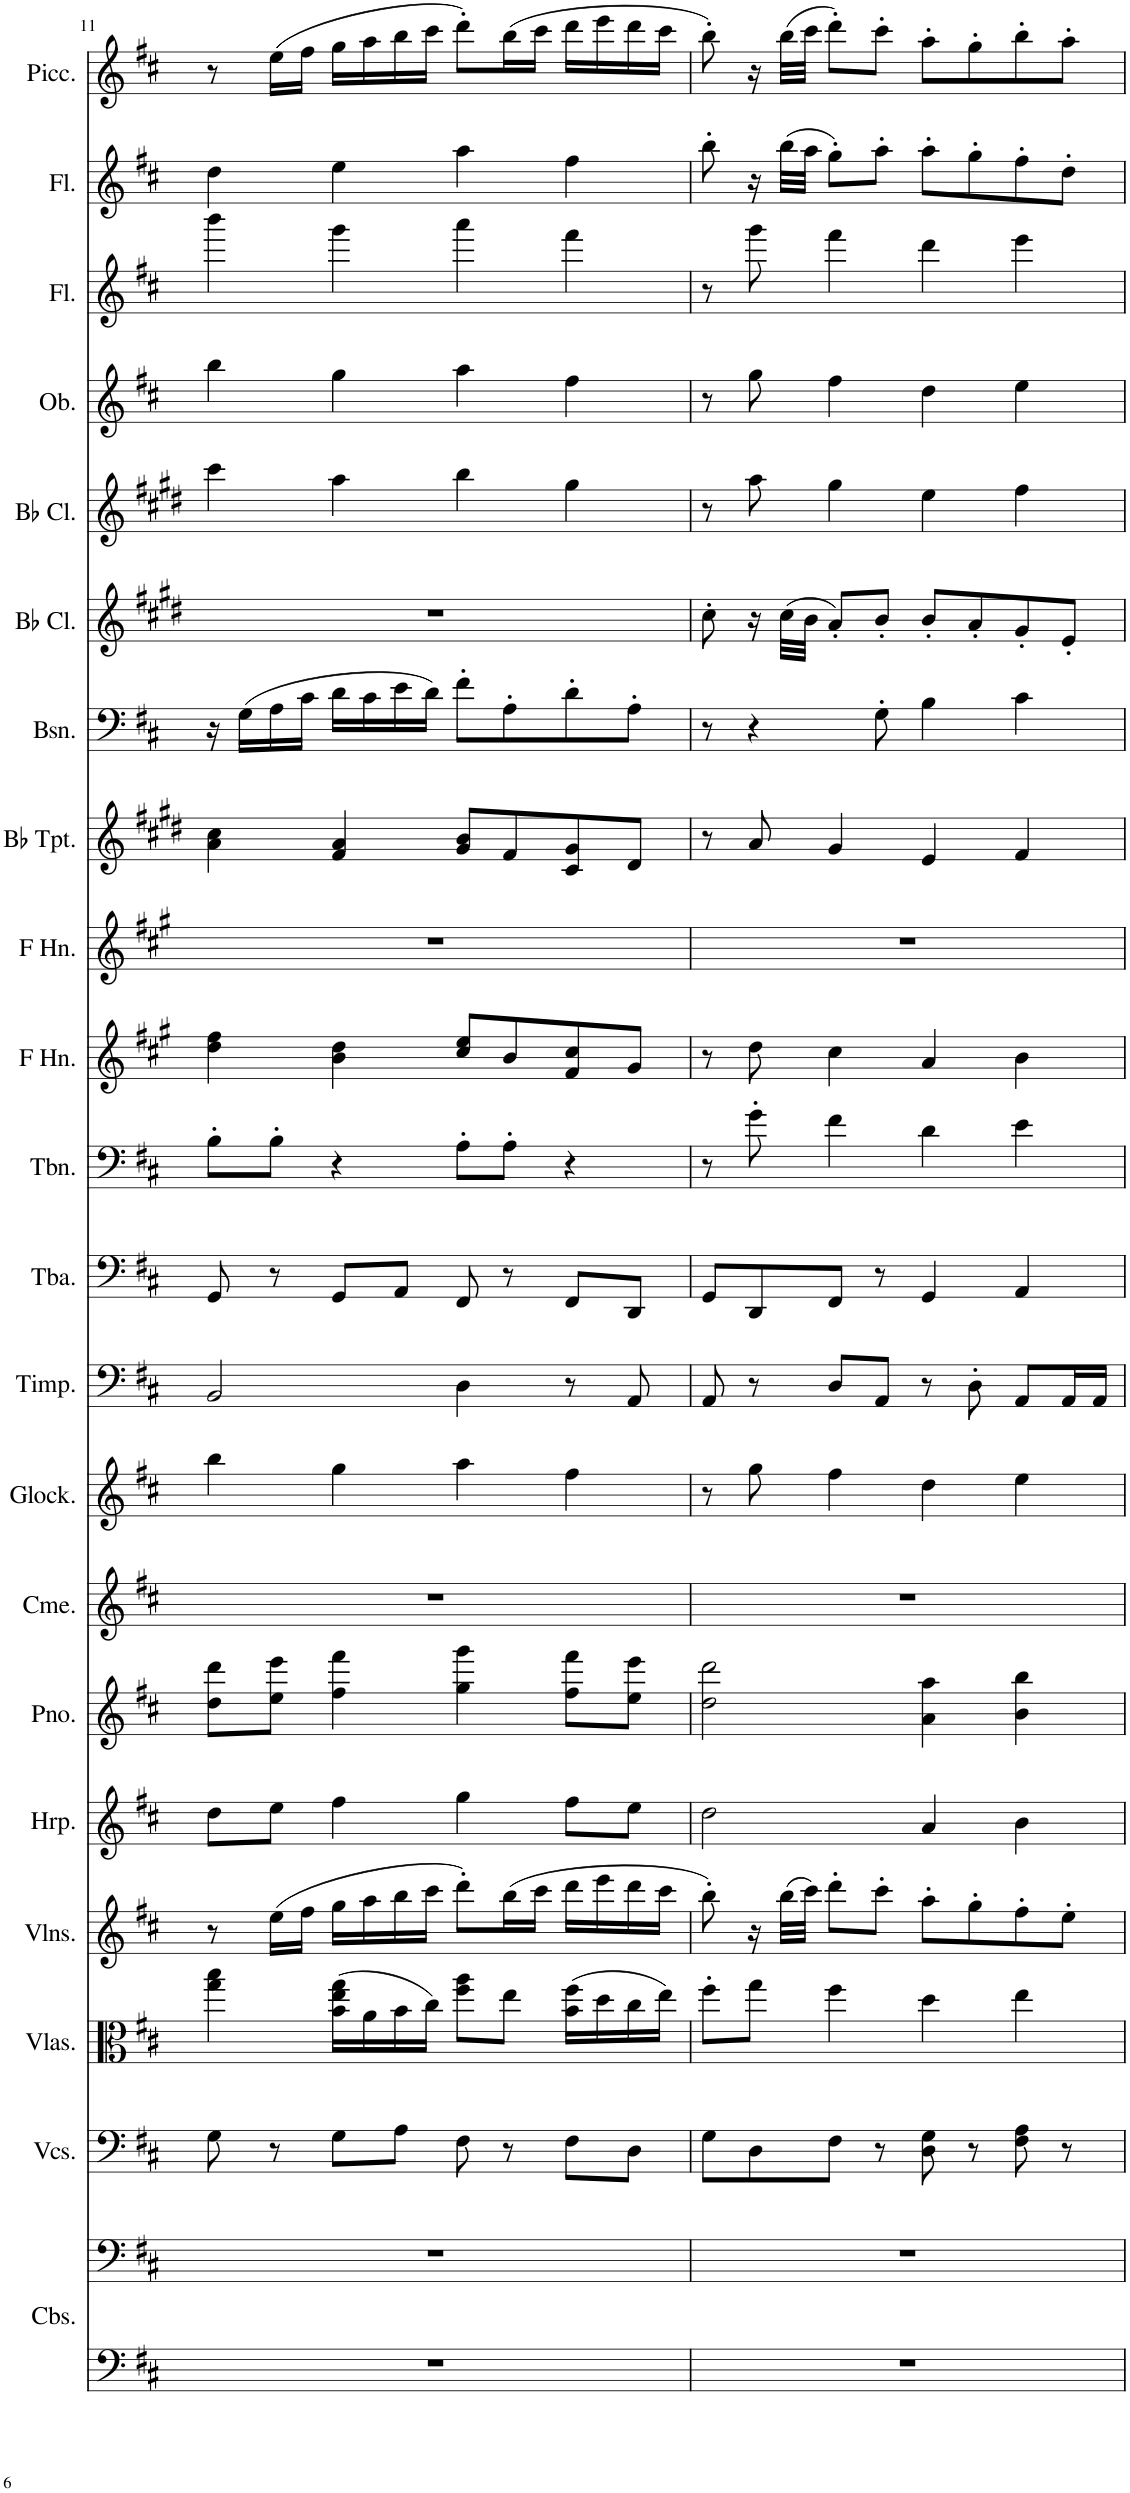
**kern	**kern	**kern	**kern	**kern	**kern	**kern	**kern	**kern	**kern	**kern	**kern	**kern	**kern	**kern	**kern	**kern	**kern	**kern	**kern	**kern	**kern
*part21	*part21	*part20	*part19	*part18	*part17	*part16	*part15	*part14	*part13	*part12	*part11	*part10	*part9	*part8	*part7	*part6	*part5	*part4	*part3	*part2	*part1
*staff22	*staff21	*staff20	*staff19	*staff18	*staff17	*staff16	*staff15	*staff14	*staff13	*staff12	*staff11	*staff10	*staff9	*staff8	*staff7	*staff6	*staff5	*staff4	*staff3	*staff2	*staff1
*I"Contrabasses	*	*I"Violoncellos	*I"Violas	*I"Violins	*I"Harp	*I"Piano	*I"Chimes	*I"Glockenspiel	*I"Timpani	*I"Tuba	*I"Trombone	*I"Horn in F	*I"Horn in F	*I"Bb Trumpet	*I"Bassoon	*I"Bb Clarinet	*I"Bb Clarinet	*I"Oboe	*I"Flute	*I"Flute	*I"Piccolo
*I'Cbs.	*	*I'Vcs.	*I'Vlas.	*I'Vlns.	*I'Hrp.	*I'Pno.	*I'Cme.	*I'Glock.	*I'Timp.	*I'Tba.	*I'Tbn.	*	*	*I'Bb Tpt.	*I'Bsn.	*I'Bb Cl.	*I'Bb Cl.	*I'Ob.	*I'Fl.	*I'Fl.	*I'Picc.
!!LO:PB:g=z
*clefF4	*clefF4	*clefF4	*clefC3	*clefG2	*clefG2	*clefG2	*clefG2	*clefG2	*clefF4	*clefF4	*clefF4	*clefG2	*clefG2	*clefG2	*clefF4	*clefG2	*clefG2	*clefG2	*clefG2	*clefG2	*clefG2
*Trd7c12	*Trd7c12	*	*	*	*	*	*	*Trd-14c-24	*	*	*	*Trd4c7	*Trd4c7	*Trd1c2	*	*Trd1c2	*Trd1c2	*	*	*	*Trd-7c-12
*k[f#c#]	*k[f#c#]	*k[f#c#]	*k[f#c#]	*k[f#c#]	*k[f#c#]	*k[f#c#]	*k[f#c#]	*k[f#c#]	*k[f#c#]	*k[f#c#]	*k[f#c#]	*k[f#c#g#]	*k[f#c#g#]	*k[f#c#g#d#]	*k[f#c#]	*k[f#c#g#d#]	*k[f#c#g#d#]	*k[f#c#]	*k[f#c#]	*k[f#c#]	*k[f#c#]
*M4/4	*M4/4	*M4/4	*M4/4	*M4/4	*M4/4	*M4/4	*M4/4	*M4/4	*M4/4	*M4/4	*M4/4	*M4/4	*M4/4	*M4/4	*M4/4	*M4/4	*M4/4	*M4/4	*M4/4	*M4/4	*M4/4
=11	=11	=11	=11	=11	=11	=11	=11	=11	=11	=11	=11	=11	=11	=11	=11	=11	=11	=11	=11	=11	=11
1r	1r	8G\	4gg\ 4bb\	8r	8dd\L	8dd\ 8ddd\L	1r	4bb\	2BB/	8GG/	8B'\L	4dd\ 4ff#\	1r	4a\ 4cc#\	16r	1r	4ccc#\	4bb\	4bbb\	4dd\	8r
.	.	.	.	.	.	.	.	.	.	.	.	.	.	.	(16G\LL	.	.	.	.	.	.
.	.	8r	.	(16ee\LL	8ee\J	8ee\ 8eee\J	.	.	.	8r	8B'\J	.	.	.	16A\	.	.	.	.	.	(16ee\LL
.	.	.	.	16ff#\JJ	.	.	.	.	.	.	.	.	.	.	16c#\JJ	.	.	.	.	.	16ff#\JJ
.	.	8G\L	(16b\ 16ee\ 16gg\LL	16gg\LL	4ff#\	4ff#\ 4fff#\	.	4gg\	.	8GG/L	4r	4b\ 4dd\	.	4f#/ 4a/	16d\LL	.	4aa\	4gg\	4ggg\	4ee\	16gg\LL
.	.	.	16a\	16aa\	.	.	.	.	.	.	.	.	.	.	16c#\	.	.	.	.	.	16aa\
.	.	8A\J	16b\	16bb\	.	.	.	.	.	8AA/J	.	.	.	.	16e\	.	.	.	.	.	16bb\
.	.	.	16cc#\JJ)	16ccc#\JJ	.	.	.	.	.	.	.	.	.	.	16d\JJ)	.	.	.	.	.	16ccc#\JJ
.	.	8F#\	8ff#\ 8aa\L	8ddd'\L)	4gg\	4gg\ 4ggg\	.	4aa\	4D\	8FF#/	8A'\L	8cc#/ 8ee/L	.	8g#/ 8b/L	8f#'\L	.	4bb\	4aa\	4aaa\	4aa\	8ddd'\L)
.	.	8r	8ee\J	(16bb\L	.	.	.	.	.	8r	8A'\J	8b/	.	8f#/	8A'\	.	.	.	.	.	(16bb\L
.	.	.	.	16ccc#\JJ	.	.	.	.	.	.	.	.	.	.	.	.	.	.	.	.	16ccc#\JJ
.	.	8F#\L	(16b\ 16ff#\LL	16ddd\LL	8ff#\L	8ff#\ 8fff#\L	.	4ff#\	8r	8FF#/L	4r	8f#/ 8cc#/	.	8c#/ 8g#/	8d'\	.	4gg#\	4ff#\	4fff#\	4ff#\	16ddd\LL
.	.	.	16dd\	16eee\	.	.	.	.	.	.	.	.	.	.	.	.	.	.	.	.	16eee\
.	.	8D\J	16cc#\	16ddd\	8ee\J	8ee\ 8eee\J	.	.	8AA/	8DD/J	.	8g#/J	.	8d#/J	8A'\J	.	.	.	.	.	16ddd\
.	.	.	16ee\JJ)	16ccc#\JJ	.	.	.	.	.	.	.	.	.	.	.	.	.	.	.	.	16ccc#\JJ
=12	=12	=12	=12	=12	=12	=12	=12	=12	=12	=12	=12	=12	=12	=12	=12	=12	=12	=12	=12	=12	=12
1r	1r	8G\L	8ff#'\L	8bb'\)	2dd\	2dd\ 2ddd\	1r	8r	8AA/	8GG/L	8r	8r	1r	8r	8r	8cc#'\	8r	8r	8r	8bb'\	8bb'\)
.	.	8D\	8gg\J	16r	.	.	.	8gg\	8r	8DD/	8g'\	8dd\	.	8a/	4r	16r	8aa\	8gg\	8ggg\	16r	16r
.	.	.	.	(32bb\LLL	.	.	.	.	.	.	.	.	.	.	.	(32cc#\LLL	.	.	.	(32bb\LLL	(32bb\LLL
.	.	.	.	32ccc#\JJJ)	.	.	.	.	.	.	.	.	.	.	.	32b\JJJ	.	.	.	32aa\JJJ	32ccc#\JJJ
.	.	8F#\J	4ff#\	8ddd'\L	.	.	.	4ff#\	8D/L	8FF#/J	4f#\	4cc#\	.	4g#/	.	8a'/L)	4gg#\	4ff#\	4fff#\	8gg'\L)	8ddd'\L)
.	.	8r	.	8ccc#'\J	.	.	.	.	8AA/J	8r	.	.	.	.	8G'\	8b'/J	.	.	.	8aa'\J	8ccc#'\J
.	.	8D\ 8G\	4dd\	8aa'\L	4a/	4a\ 4aa\	.	4dd\	8r	4GG/	4d\	4a/	.	4e/	4B\	8b'/L	4ee\	4dd\	4ddd\	8aa'\L	8aa'\L
.	.	8r	.	8gg'\	.	.	.	.	8D'\	.	.	.	.	.	.	8a'/	.	.	.	8gg'\	8gg'\
.	.	8F#\ 8A\	4ee\	8ff#'\	4b\	4b\ 4bb\	.	4ee\	8AA/L	4AA/	4e\	4b\	.	4f#/	4c#\	8g#'/	4ff#\	4ee\	4eee\	8ff#'\	8bb'\
.	.	8r	.	8ee'\J	.	.	.	.	16AA/L	.	.	.	.	.	.	8e'/J	.	.	.	8dd'\J	8aa'\J
.	.	.	.	.	.	.	.	.	16AA/JJ	.	.	.	.	.	.	.	.	.	.	.	.
=	=	=	=	=	=	=	=	=	=	=	=	=	=	=	=	=	=	=	=	=	=
*-	*-	*-	*-	*-	*-	*-	*-	*-	*-	*-	*-	*-	*-	*-	*-	*-	*-	*-	*-	*-	*-
